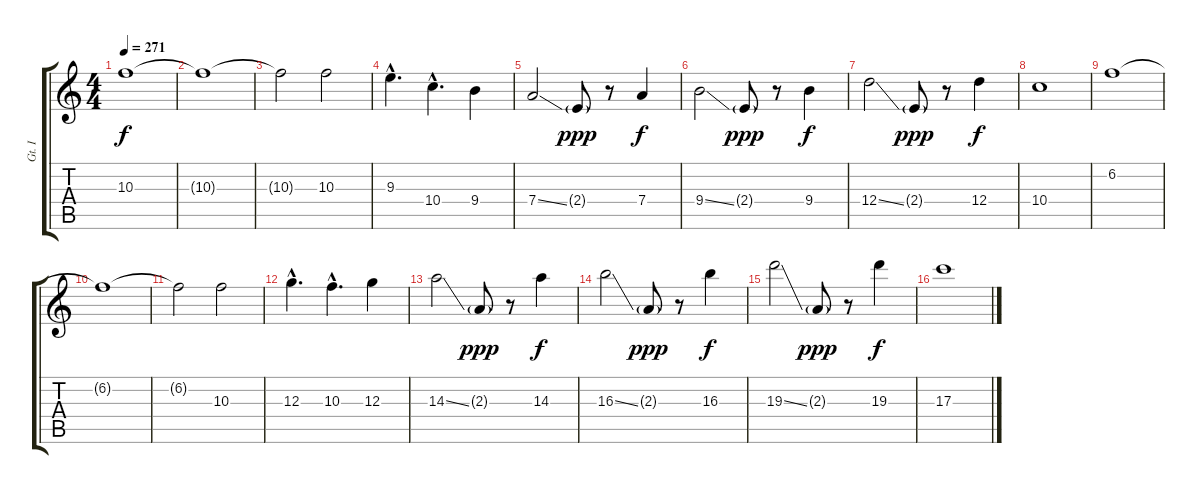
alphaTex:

\track ("Gt. I" "Gt. I") {instrument distortionguitar}
\staff {score tabs}
\tuning (E4 B3 G3 D3 A2 E2) {hide}
\ts (4 4)
\tempo 271
\clef g2
\ks c
10.3.1{dy f} |
10.3{t}.1 |
10.3{t}.2 10.3.2 |
9.3{hac}.4{d} 10.4{hac}.4{d} 9.4.4 |
7.4{ss}.2 2.4{g}.8{dy ppp} r.8 7.4.4{dy f} |
9.4{ss}.2 2.4{g}.8{dy ppp} r.8 9.4.4{dy f} |
12.4{ss}.2 2.4{g}.8{dy ppp} r.8 12.4.4{dy f} |
10.4.1 |
6.2.1 |
6.2{t}.1 |
6.2{t}.2 10.3.2 |
12.3{hac}.4{d} 10.3{hac}.4{d} 12.3.4 |
14.3{ss}.2 2.3{g}.8{dy ppp} r.8 14.3.4{dy f} |
16.3{ss}.2 2.3{g}.8{dy ppp} r.8 16.3.4{dy f} |
19.3{ss}.2 2.3{g}.8{dy ppp} r.8 19.3.4{dy f} |
17.3{ss}.1
